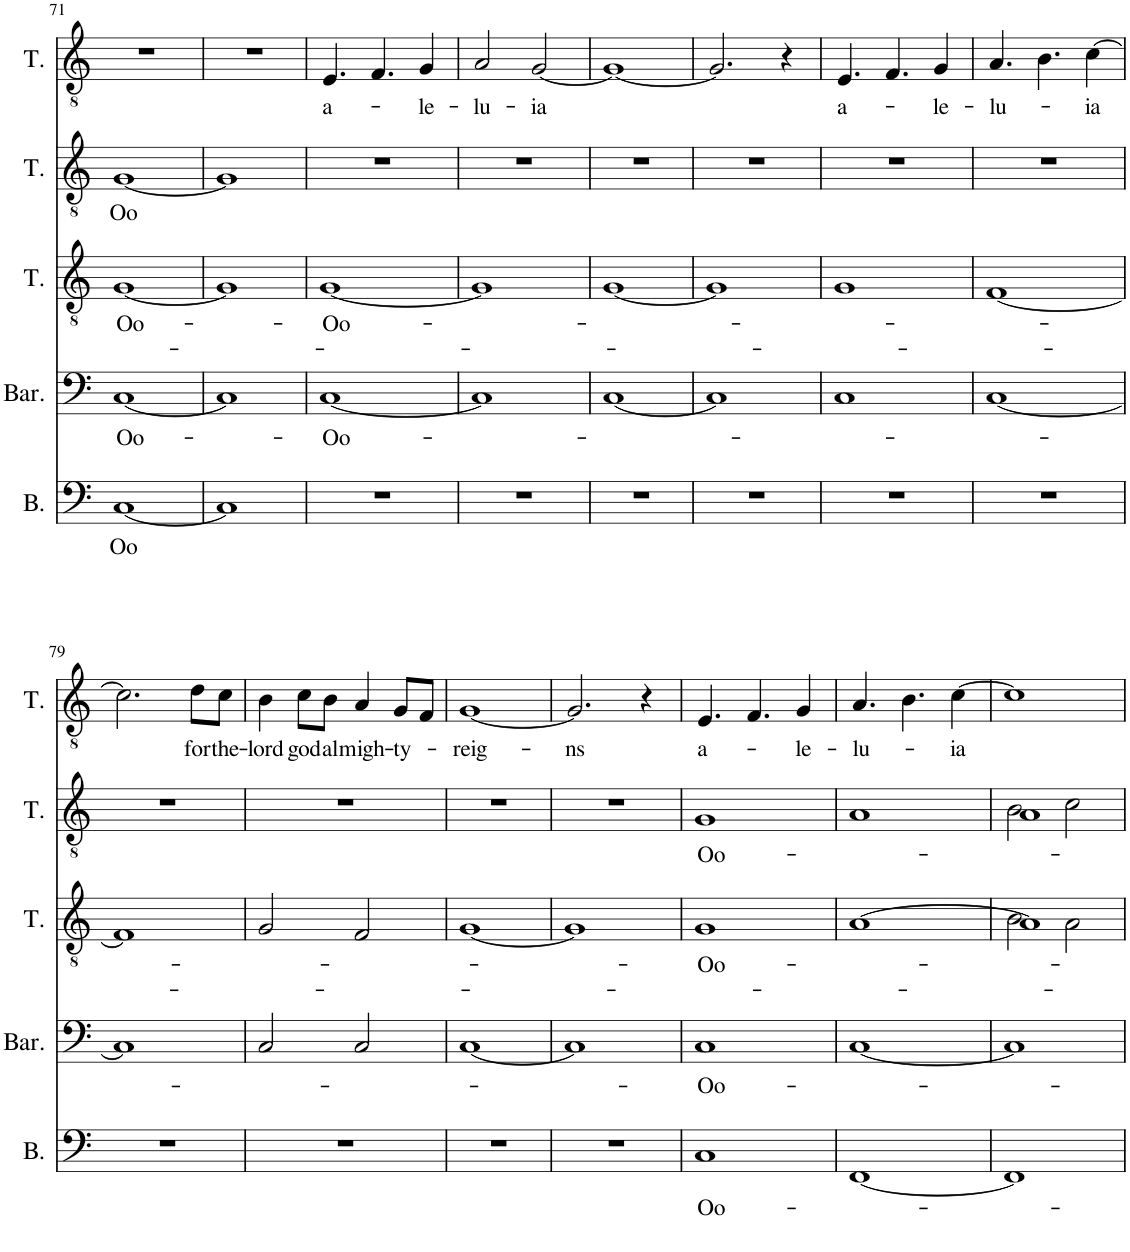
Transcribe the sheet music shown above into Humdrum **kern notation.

**kern	**text	**kern	**text	**kern	**text	**kern	**text	**kern	**text
*part5	*part5	*part4	*part4	*part3	*part3	*part2	*part2	*part1	*part1
*staff5	*staff5	*staff4	*staff4	*staff3	*staff3	*staff2	*staff2	*staff1	*staff1
*I"Bass	*	*I"Baritone	*	*I"Tenor	*	*I"Tenor	*	*I"Tenor	*
*I'B.	*	*I'Bar.	*	*I'T.	*	*I'T.	*	*I'T.	*
!!LO:PB:g=z
*clefF4	*	*clefF4	*	*clefGv2	*	*clefGv2	*	*clefGv2	*
*k[]	*	*k[]	*	*k[]	*	*k[]	*	*k[]	*
*M4/4	*	*M4/4	*	*M4/4	*	*M4/4	*	*M4/4	*
=71	=71	=71	=71	=71	=71	=71	=71	=71	=71
!	!LO:LY:b	!	!LO:LY:b	!	!LO:LY:b	!	!LO:LY:b	!	!
[1C	Oo	[1C	Oo-	[1G	Oo-	[1G	Oo	1r	.
=72	=72	=72	=72	=72	=72	=72	=72	=72	=72
1C]	.	1C]	.	1G]	.	1G]	.	1r	.
=73	=73	=73	=73	=73	=73	=73	=73	=73	=73
!	!	!	!LO:LY:b	!	!LO:LY:b	!	!	!	!LO:LY:b
1r	.	[1C	-Oo-	[1G	-Oo-	1r	.	4.E/	a-
.	.	.	.	.	.	.	.	4.F/	.
!	!	!	!	!	!	!	!	!	!LO:LY:b
.	.	.	.	.	.	.	.	4G/	-le-
=74	=74	=74	=74	=74	=74	=74	=74	=74	=74
!	!	!	!	!	!	!	!	!	!LO:LY:b
1r	.	1C]	.	1G]	.	1r	.	2A/	-lu-
!	!	!	!	!	!	!	!	!	!LO:LY:b
.	.	.	.	.	.	.	.	[2G/	-ia
=75	=75	=75	=75	=75	=75	=75	=75	=75	=75
1r	.	[1C	.	[1G	.	1r	.	1G_	.
=76	=76	=76	=76	=76	=76	=76	=76	=76	=76
1r	.	1C]	.	1G]	.	1r	.	2.G/]	.
.	.	.	.	.	.	.	.	4r	.
=77	=77	=77	=77	=77	=77	=77	=77	=77	=77
!	!	!	!	!	!	!	!	!	!LO:LY:b
1r	.	1C	.	1G	.	1r	.	4.E/	a-
.	.	.	.	.	.	.	.	4.F/	.
!	!	!	!	!	!	!	!	!	!LO:LY:b
.	.	.	.	.	.	.	.	4G/	-le-
=78	=78	=78	=78	=78	=78	=78	=78	=78	=78
!	!	!	!	!	!	!	!	!	!LO:LY:b
1r	.	[1C	.	[1F	.	1r	.	4.A/	-lu-
.	.	.	.	.	.	.	.	4.B\	.
!	!	!	!	!	!	!	!	!	!LO:LY:b
.	.	.	.	.	.	.	.	[4c\	-ia
!!LO:LB:g=z
=79	=79	=79	=79	=79	=79	=79	=79	=79	=79
1r	.	1C]	.	1F]	.	1r	.	2.c\]	.
!	!	!	!	!	!	!	!	!	!LO:LY:b
.	.	.	.	.	.	.	.	8d\L	for-
!	!	!	!	!	!	!	!	!	!LO:LY:b
.	.	.	.	.	.	.	.	8c\J	-the-
=80	=80	=80	=80	=80	=80	=80	=80	=80	=80
!	!	!	!	!	!	!	!	!	!LO:LY:b
1r	.	2C/	.	2G/	.	1r	.	4B\	-lord-
!	!	!	!	!	!	!	!	!	!LO:LY:b
.	.	.	.	.	.	.	.	8c\L	-god-
!	!	!	!	!	!	!	!	!	!LO:LY:b
.	.	.	.	.	.	.	.	8B\J	-al-
!	!	!	!	!	!	!	!	!	!LO:LY:b
.	.	2C/	.	2F/	.	.	.	4A/	-migh-
!	!	!	!	!	!	!	!	!	!LO:LY:b
.	.	.	.	.	.	.	.	8G/L	-ty-
.	.	.	.	.	.	.	.	8F/J	.
=81	=81	=81	=81	=81	=81	=81	=81	=81	=81
!	!	!	!	!	!	!	!	!	!LO:LY:b
1r	.	[1C	.	[1G	.	1r	.	[1G	-reig-
=82	=82	=82	=82	=82	=82	=82	=82	=82	=82
!	!	!	!	!	!	!	!	!	!LO:LY:b
1r	.	1C]	.	1G]	.	1r	.	2.G/]	-ns
.	.	.	.	.	.	.	.	4r	.
=83	=83	=83	=83	=83	=83	=83	=83	=83	=83
!	!LO:LY:b	!	!LO:LY:b	!	!LO:LY:b	!	!LO:LY:b	!	!LO:LY:b
1C	Oo-	1C	Oo-	1G	Oo-	1G	Oo-	4.E/	a-
.	.	.	.	.	.	.	.	4.F/	.
!	!	!	!	!	!	!	!	!	!LO:LY:b
.	.	.	.	.	.	.	.	4G/	-le-
=84	=84	=84	=84	=84	=84	=84	=84	=84	=84
!	!	!	!	!	!	!	!	!	!LO:LY:b
[1FF	.	[1C	.	[1A	.	1A	.	4.A/	-lu-
.	.	.	.	.	.	.	.	4.B\	.
!	!	!	!	!	!	!	!	!	!LO:LY:b
.	.	.	.	.	.	.	.	[4c\	-ia
=85	=85	=85	=85	=85	=85	=85	=85	=85	=85
*	*	*	*	*^	*	*^	*	*	*
1FF]	.	1C]	.	1A]	2B\	.	1A	2B\	.	1c]	.
.	.	.	.	.	2A\	.	.	2c\	.	.	.
*	*	*	*	*v	*v	*	*	*	*	*	*
*	*	*	*	*	*	*v	*v	*	*	*
=	=	=	=	=	=	=	=	=	=
*-	*-	*-	*-	*-	*-	*-	*-	*-	*-
